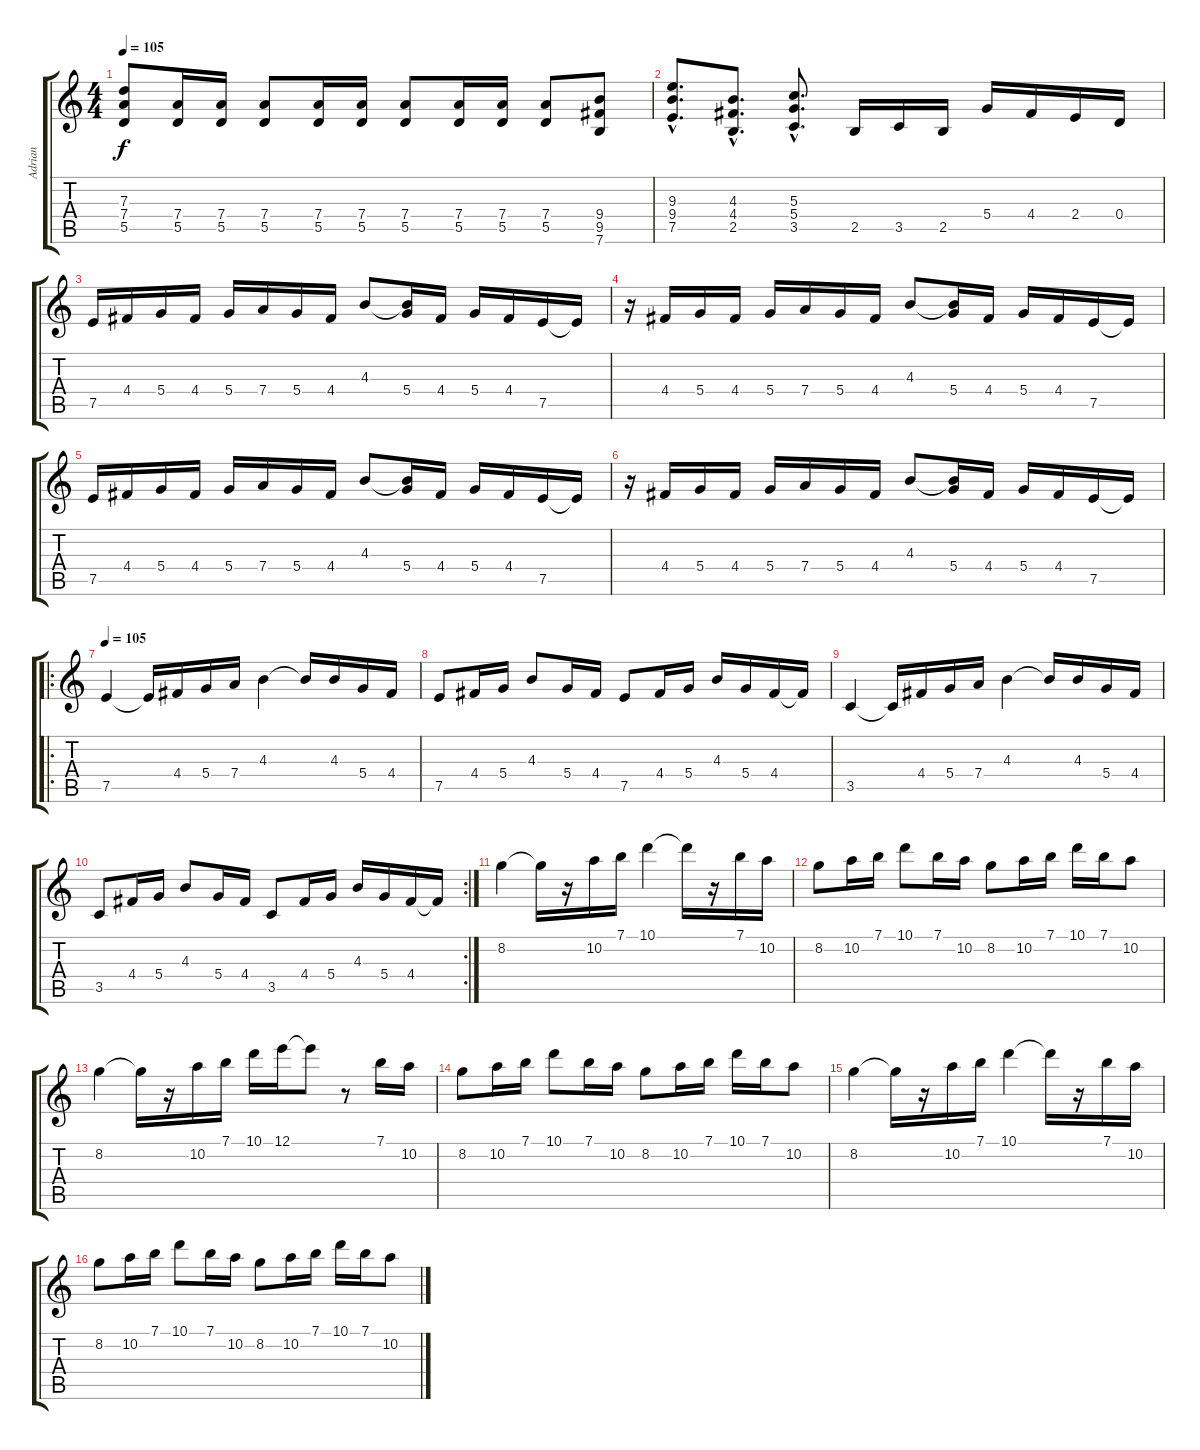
\track ("Adrian" "Adrian") {instrument distortionguitar}
\staff {score tabs}
\tuning (E4 B3 G3 D3 A2 E2) {hide}
\ts (4 4)
\tempo 105
\clef g2
\ks c
(7.3 7.4 5.5).8{dy f} (7.4 5.5).16 (7.4 5.5).16 (7.4 5.5).8 (7.4 5.5).16 (7.4 5.5).16 (7.4 5.5).8 (7.4 5.5).16 (7.4 5.5).16 (7.4 5.5).8 (9.4 9.5 7.6).8 |
(9.3{hac} 9.4{hac} 7.5{hac}).8{d} (4.3{hac} 4.4{hac} 2.5{hac}).8{d} (5.3{hac} 5.4{hac} 3.5{hac}).8{d} 2.5.16 3.5.16 2.5.16 5.4.16 4.4.16 2.4.16 0.4.16 |
7.5.16 4.4.16 5.4.16 4.4.16 5.4.16 7.4.16 5.4.16 4.4.16 4.3.8 (4.3{t} 5.4).16 4.4.16 5.4.16 4.4.16 7.5.16 7.5{t}.16 |
r.16 4.4.16 5.4.16 4.4.16 5.4.16 7.4.16 5.4.16 4.4.16 4.3.8 (4.3{t} 5.4).16 4.4.16 5.4.16 4.4.16 7.5.16 7.5{t}.16 |
7.5.16 4.4.16 5.4.16 4.4.16 5.4.16 7.4.16 5.4.16 4.4.16 4.3.8 (4.3{t} 5.4).16 4.4.16 5.4.16 4.4.16 7.5.16 7.5{t}.16 |
r.16 4.4.16 5.4.16 4.4.16 5.4.16 7.4.16 5.4.16 4.4.16 4.3.8 (4.3{t} 5.4).16 4.4.16 5.4.16 4.4.16 7.5.16 7.5{t}.16 |
\ro
\tempo 105
7.5.4 7.5{t}.16 4.4.16 5.4.16 7.4.16 4.3.4 4.3{t}.16 4.3.16 5.4.16 4.4.16 |
7.5.8 4.4.16 5.4.16 4.3.8 5.4.16 4.4.16 7.5.8 4.4.16 5.4.16 4.3.16 5.4.16 4.4.16 4.4{t}.16 |
3.5.4 3.5{t}.16 4.4.16 5.4.16 7.4.16 4.3.4 4.3{t}.16 4.3.16 5.4.16 4.4.16 |
\rc 2
3.5.8 4.4.16 5.4.16 4.3.8 5.4.16 4.4.16 3.5.8 4.4.16 5.4.16 4.3.16 5.4.16 4.4.16 4.4{t}.16 |
8.2.4 8.2{t}.16 r.16 10.2.16 7.1.16 10.1.4 10.1{t}.16 r.16 7.1.16 10.2.16 |
8.2.8 10.2.16 7.1.16 10.1.8 7.1.16 10.2.16 8.2.8 10.2.16 7.1.16 10.1.16 7.1.16 10.2.8 |
8.2.4 8.2{t}.16 r.16 10.2.16 7.1.16 10.1.16 12.1.16 12.1{t}.8 r.8 7.1.16 10.2.16 |
8.2.8 10.2.16 7.1.16 10.1.8 7.1.16 10.2.16 8.2.8 10.2.16 7.1.16 10.1.16 7.1.16 10.2.8 |
8.2.4 8.2{t}.16 r.16 10.2.16 7.1.16 10.1.4 10.1{t}.16 r.16 7.1.16 10.2.16 |
8.2.8 10.2.16 7.1.16 10.1.8 7.1.16 10.2.16 8.2.8 10.2.16 7.1.16 10.1.16 7.1.16 10.2.8
